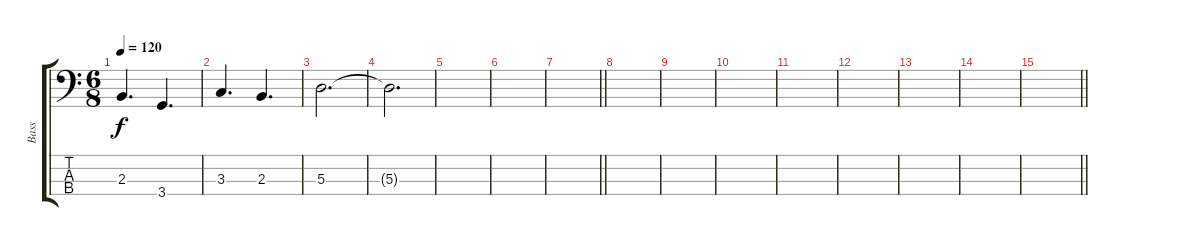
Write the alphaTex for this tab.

\track ("Bass" "Bass") {instrument fretlessbass}
\staff {score tabs}
\tuning (G2 D2 A1 E1) {hide}
\ts (6 8)
\tempo 120
\clef f4
\ks c
2.3.4{d dy f} 3.4.4{d} |
3.3.4{d} 2.3.4{d} |
5.3.2{d} |
5.3{t}.2{d} |
|
|
\barLineRight lightlight
|
|
|
|
|
|
|
|
\barLineRight lightlight
